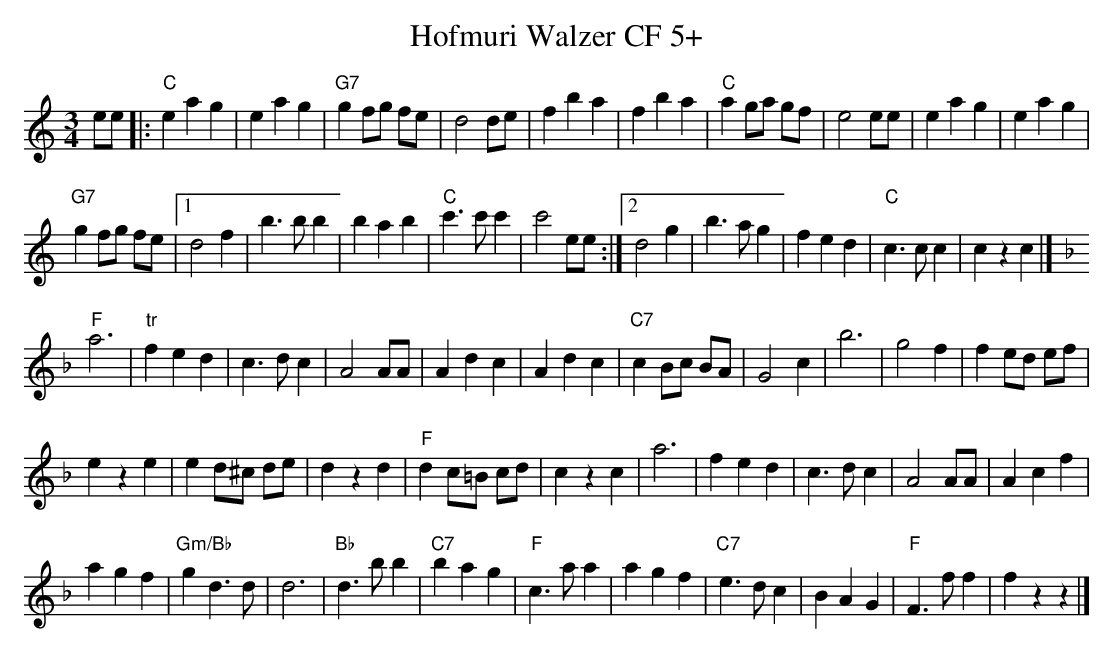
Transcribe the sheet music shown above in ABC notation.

X:1
T:Hofmuri Walzer CF 5+
M:3/4
L:1/8
K:C %%MIDI gchordon
ee |: "C"e2a2g2 | e2a2g2 | "G7"g2fg fe | d4de | f2b2a2 | f2b2a2 | "C"a2ga gf | e4ee | e2a2g2 | e2a2g2 |
"G7"g2fg fe |1 d4f2 | b3bb2 | b2a2b2 | "C"c'3c'c'2 | c'4ee :|2 d4g2 | b3ag2 | f2e2d2 | "C"c3cc2 | c2z2c2 |] [K:F]
"F"a6 | "tr"f2e2d2 | c3dc2 | A4AA | A2d2c2 | A2d2c2 | "C7"c2Bc BA | G4c2 | b6 | g4f2 | f2ed ef |
e2z2e2 | e2d^c de | d2z2d2 | "F"d2c=B cd | c2z2c2 | a6 | f2e2d2 | c3dc2 | A4AA | A2c2f2 |
a2g2f2 | "Gm/Bb"g2d3d | d6 | "Bb"d3bb2 | "C7"b2a2g2 | "F"c3aa2 | a2g2f2 | "C7"e3dc2 | B2A2G2 | "F"F3ff2 | f2z2z2 |]
